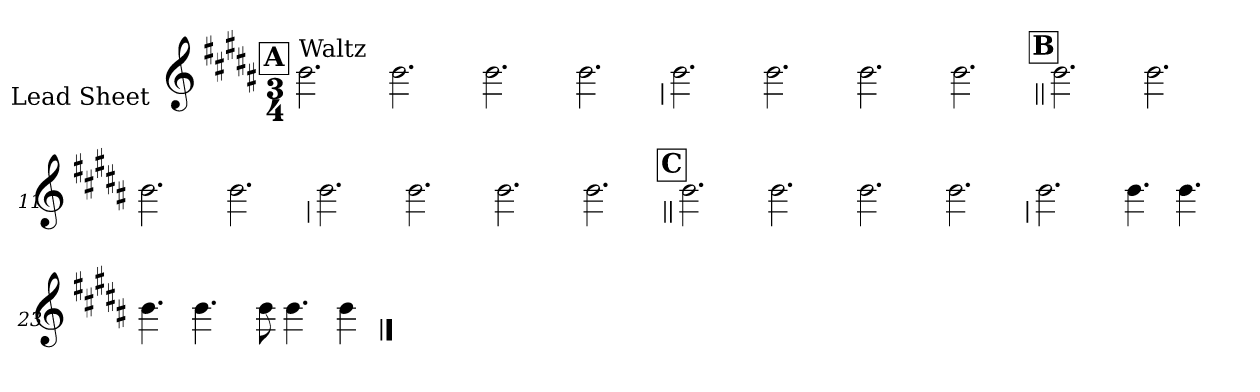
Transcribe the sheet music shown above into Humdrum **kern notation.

**kern
*part1
*staff1
*I"Lead Sheet
*stria0
*clefG2
*k[f#c#g#d#a#]
*g#:
*M3/4
!!LO:REH:place=s1:a:t=A
=1||
!LO:TX:a:t=Waltz
2.b
=2-
2.b
=3-
2.b
=4-
2.b
!!LO:LB:g=z
=5
2.b
=6-
2.b
=7-
2.b
=8-
2.b
!!LO:LB:g=z
!!LO:REH:place=s1:a:t=B
=9||
2.b
=10-
2.b
=11-
2.b
=12-
2.b
!!LO:LB:g=z
=13
2.b
=14-
2.b
=15-
2.b
=16-
2.b
!!LO:LB:g=z
!!LO:REH:place=s1:a:t=C
=17||
2.b
=18-
2.b
=19-
2.b
=20-
2.b
!!LO:LB:g=z
=21
2.b
=22-
4.b
4.b
=23-
4.b
4.b
=24-
8b
4.b
4b
==
*-
